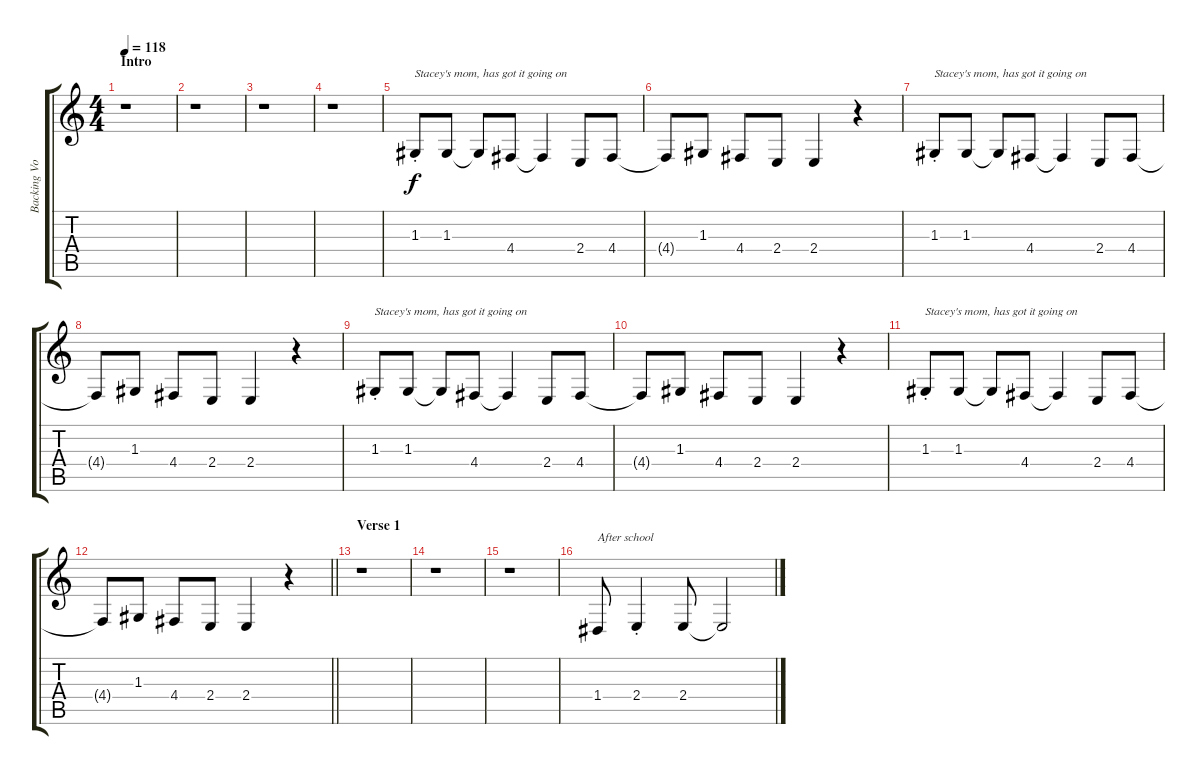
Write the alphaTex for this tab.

\track ("Backing Vocals" "Backing Vo") {instrument altosax}
\staff {score tabs}
\tuning (E4 B3 G3 D3 A2 E2) {hide}
\ts (4 4)
\section ("" "Intro")
\tempo 118
\clef g2
\ks c
r.1{dy f instrument altosax} |
r.1 |
r.1 |
r.1 |
1.3{st}.8{txt "Stacey's mom, has got it going on" volume 10} 1.3.8 1.3{t}.8 4.4.8 4.4{t}.4 2.4.8 4.4.8 |
4.4{t}.8 1.3.8 4.4.8 2.4.8 2.4.4 r.4 |
1.3{st}.8{txt "Stacey's mom, has got it going on" volume 10} 1.3.8 1.3{t}.8 4.4.8 4.4{t}.4 2.4.8 4.4.8 |
4.4{t}.8 1.3.8 4.4.8 2.4.8 2.4.4 r.4 |
1.3{st}.8{txt "Stacey's mom, has got it going on" volume 10} 1.3.8 1.3{t}.8 4.4.8 4.4{t}.4 2.4.8 4.4.8 |
4.4{t}.8 1.3.8 4.4.8 2.4.8 2.4.4 r.4 |
1.3{st}.8{txt "Stacey's mom, has got it going on" volume 10} 1.3.8 1.3{t}.8 4.4.8 4.4{t}.4 2.4.8 4.4.8 |
\barLineRight lightlight
4.4{t}.8 1.3.8 4.4.8 2.4.8 2.4.4 r.4 |
\section ("" "Verse 1")
r.1 |
r.1 |
r.1 |
1.4.8{txt "After school"} 2.4{st}.4 2.4.8 2.4{t}.2
